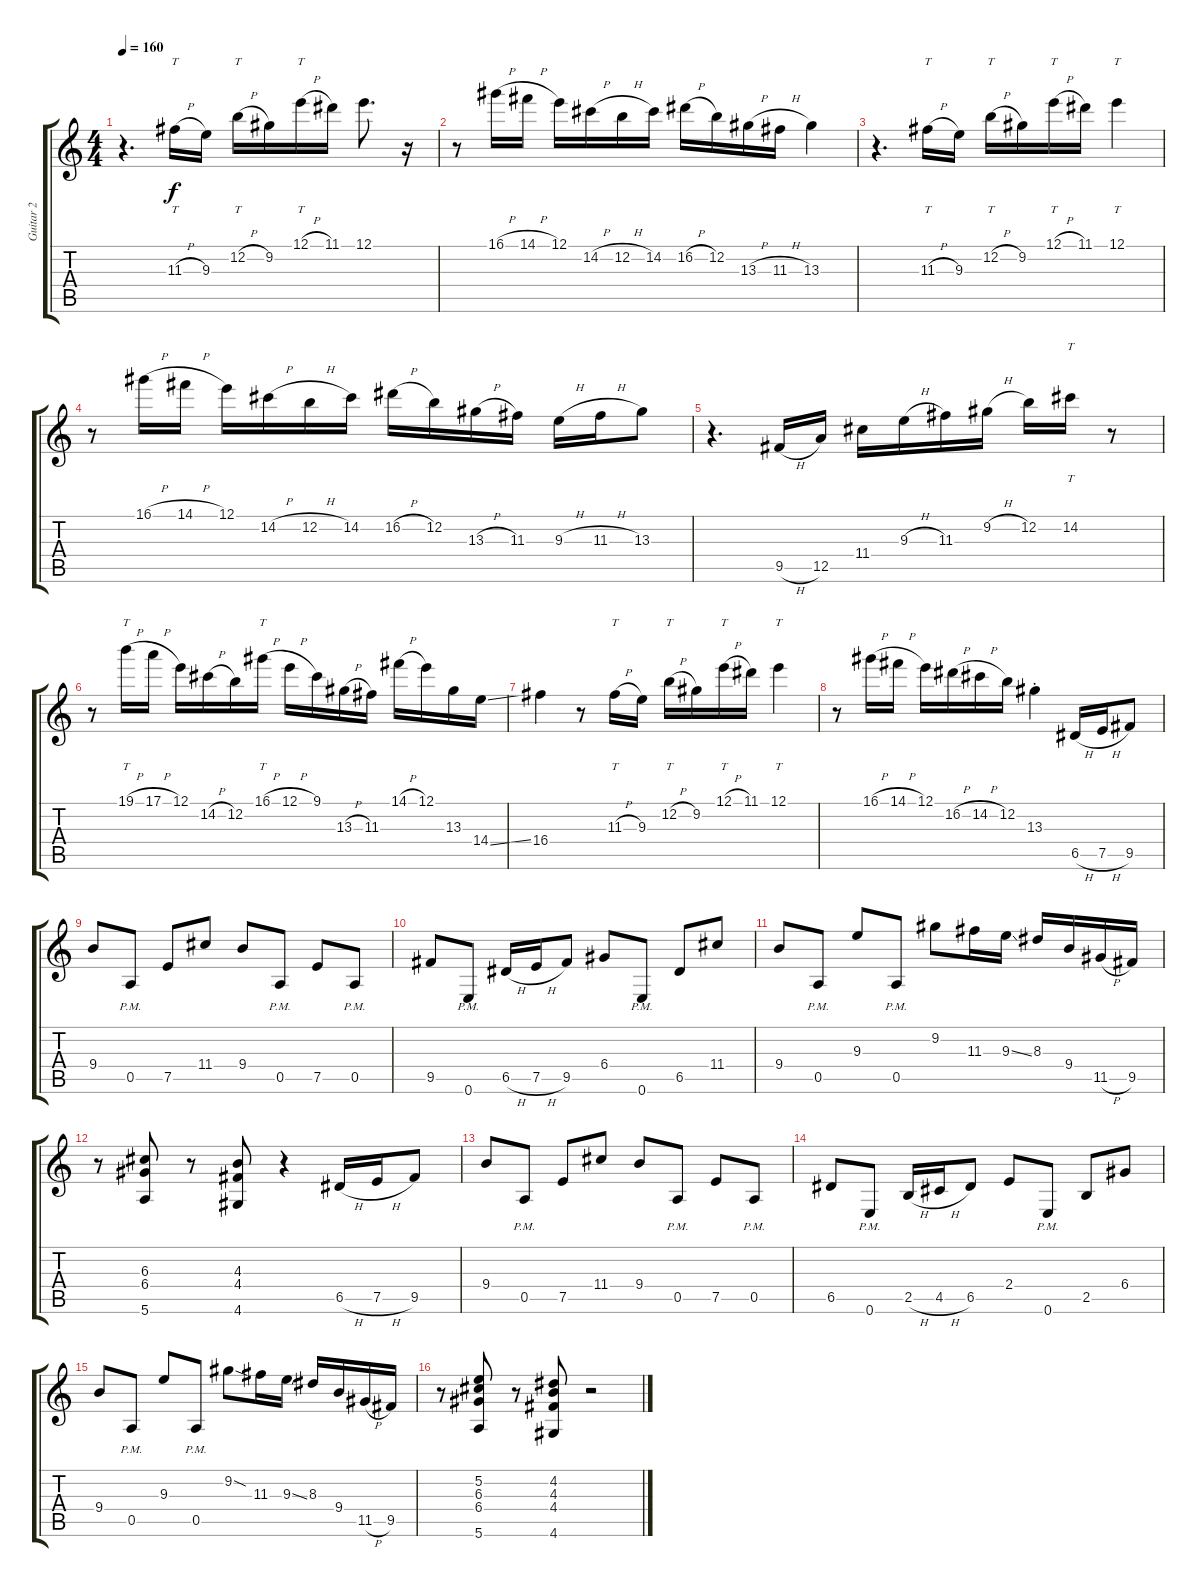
\track ("Guitar 2" "Guitar 2") {instrument electricguitarclean}
\staff {score tabs}
\tuning (E4 B3 G3 D3 A2 E2) {hide}
\ts (4 4)
\tempo 160
\clef g2
\ks c
r.4{d dy f instrument overdrivenguitar} 11.3{h}.16{tt} 9.3.16 12.2{h}.16{tt} 9.2.16 12.1{h}.16{tt} 11.1.16 12.1.8{d} r.16 |
r.8 16.1{h}.16 14.1{h}.16 12.1.16 14.2{h}.16 12.2{h}.16 14.2.16 16.2{h}.16 12.2.16 13.3{h}.16 11.3{h}.16 13.3.4 |
r.4{d} 11.3{h}.16{tt} 9.3.16 12.2{h}.16{tt} 9.2.16 12.1{h}.16{tt} 11.1.16 12.1.4{tt} |
r.8 16.1{h}.16 14.1{h}.16 12.1.16 14.2{h}.16 12.2{h}.16 14.2.16 16.2{h}.16 12.2.16 13.3{h}.16 11.3.16 9.3{h}.16 11.3{h}.16 13.3.8 |
r.4{d} 9.5{h}.16 12.5.16 11.4.16 9.3{h}.16 11.3.16 9.2{h}.16 12.2.16 14.2.16{tt} r.8 |
r.8 19.1{h}.16{tt} 17.1{h}.16 12.1.16 14.2{h}.16 12.2.16 16.1{h}.16{tt} 12.1{h}.16 9.1.16 13.3{h}.16 11.3.16 14.1{h}.16 12.1.16 13.3.16 14.4{ss}.16 |
16.4.4 r.8 11.3{h}.16{tt} 9.3.16 12.2{h}.16{tt} 9.2.16 12.1{h}.16{tt} 11.1.16 12.1.4{tt} |
r.8 16.1{h}.16 14.1{h}.16 12.1.16 16.2{h}.16 14.2{h}.16 12.2.16 13.3{st}.4 6.5{h}.16 7.5{h}.16 9.5.8 |
9.4.8 0.5{pm}.8 7.5.8 11.4.8 9.4.8 0.5{pm}.8 7.5.8 0.5{pm}.8 |
9.5.8 0.6{pm}.8 6.5{h}.16 7.5{h}.16 9.5.8 6.4.8 0.6{pm}.8 6.5.8 11.4.8 |
9.4.8 0.5{pm}.8 9.3.8 0.5{pm}.8 9.2.8 11.3.16 9.3{ss}.16 8.3.16 9.4.16 11.5{h}.16 9.5.16 |
r.8 (6.3 6.4 5.6).8 r.8 (4.3 4.4 4.6).8 r.4 6.5{h}.16 7.5{h}.16 9.5.8 |
9.4.8 0.5{pm}.8 7.5.8 11.4.8 9.4.8 0.5{pm}.8 7.5.8 0.5{pm}.8 |
6.5.8 0.6{pm}.8 2.5{h}.16 4.5{h}.16 6.5.8 2.4.8 0.6{pm}.8 2.5.8 6.4.8 |
9.4.8 0.5{pm}.8 9.3.8 0.5{pm}.8 9.2{sod}.8 11.3.16 9.3{ss}.16 8.3.16 9.4.16 11.5{h}.16 9.5.16 |
r.8 (5.2 6.3 6.4 5.6).8 r.8 (4.2 4.3 4.4 4.6).8 r.2
